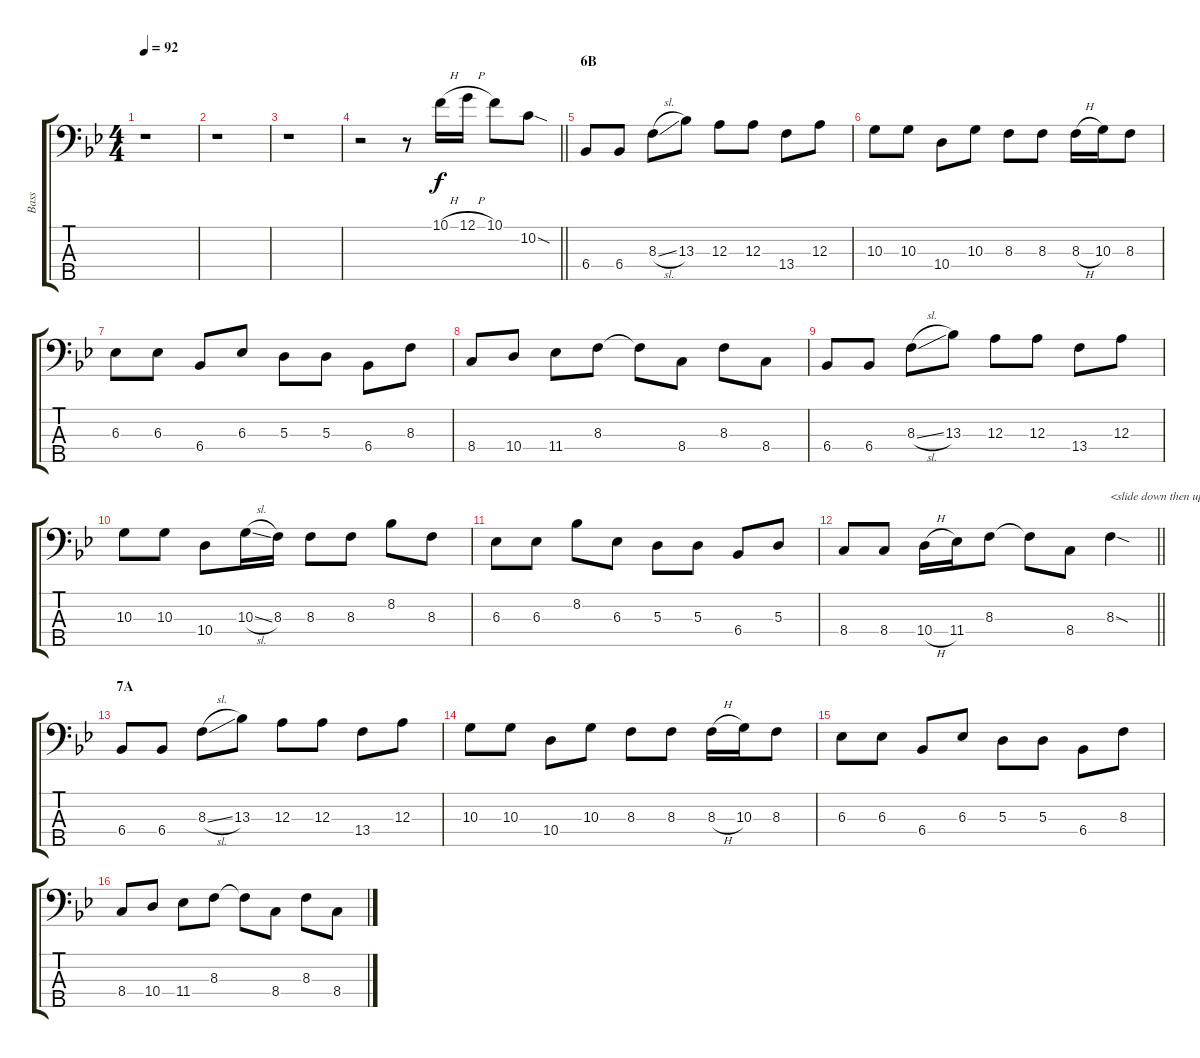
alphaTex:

\track ("Bass" "Bass") {instrument electricbassfinger}
\staff {score tabs}
\tuning (G2 D2 A1 E1 B0) {hide}
\ts (4 4)
\tempo 92
\clef f4
\ks bb
r.1{dy f} |
r.1 |
r.1 |
\barLineRight lightlight
r.2 r.8 10.1{h}.16 12.1{h}.16 10.1.8 10.2{sod}.8 |
\section ("" "6B")
6.4.8 6.4.8 8.3{sl}.8 13.3.8 12.3.8 12.3.8 13.4.8 12.3.8 |
10.3.8 10.3.8 10.4.8 10.3.8 8.3.8 8.3.8 8.3{h}.16 10.3.16 8.3.8 |
6.3.8 6.3.8 6.4.8 6.3.8 5.3.8 5.3.8 6.4.8 8.3.8 |
8.4.8 10.4.8 11.4.8 8.3.8 8.3{t}.8 8.4.8 8.3.8 8.4.8 |
6.4.8 6.4.8 8.3{sl}.8 13.3.8 12.3.8 12.3.8 13.4.8 12.3.8 |
10.3.8 10.3.8 10.4.8 10.3{sl}.16 8.3.16 8.3.8 8.3.8 8.2.8 8.3.8 |
6.3.8 6.3.8 8.2.8 6.3.8 5.3.8 5.3.8 6.4.8 5.3.8 |
\barLineRight lightlight
8.4.8 8.4.8 10.4{h}.16 11.4.16 8.3.8 8.3{t}.8 8.4.8 8.3{sod}.4{txt "<slide down then up>"} |
\section ("" "7A")
6.4.8 6.4.8 8.3{sl}.8 13.3.8 12.3.8 12.3.8 13.4.8 12.3.8 |
10.3.8 10.3.8 10.4.8 10.3.8 8.3.8 8.3.8 8.3{h}.16 10.3.16 8.3.8 |
6.3.8 6.3.8 6.4.8 6.3.8 5.3.8 5.3.8 6.4.8 8.3.8 |
8.4.8 10.4.8 11.4.8 8.3.8 8.3{t}.8 8.4.8 8.3.8 8.4.8
